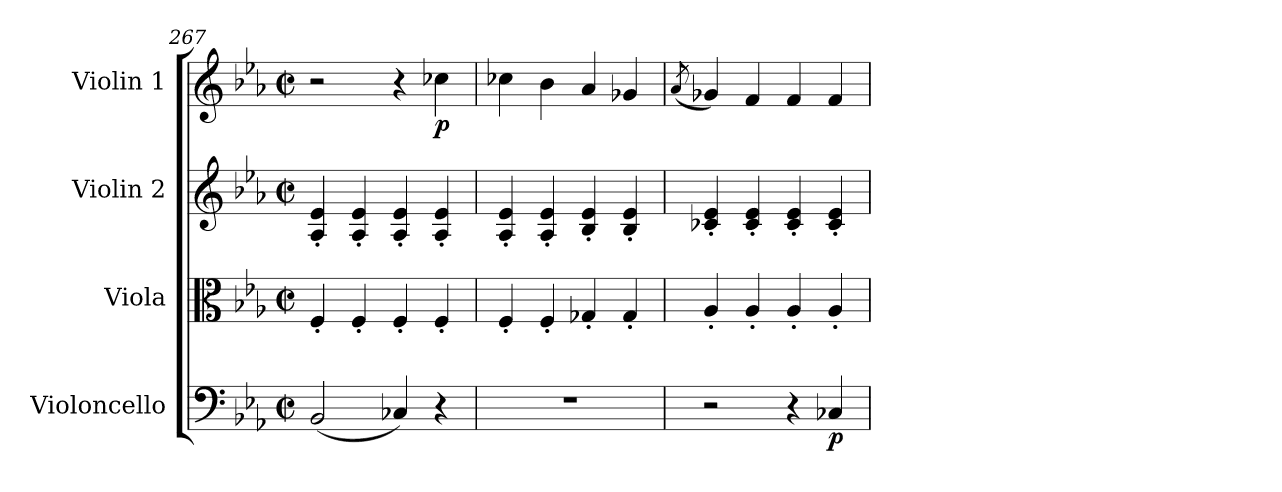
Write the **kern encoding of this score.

**kern	**dynam	**kern	**kern	**kern	**dynam
*part4	*part4	*part3	*part2	*part1	*part1
*staff4	*staff4	*staff3	*staff2	*staff1	*staff1
*I"Violoncello	*	*I"Viola	*I"Violin 2	*I"Violin 1	*
*I'Vc	*	*I'Vla	*I'Vln	*I'Vln	*
*clefF4	*	*clefC3	*clefG2	*clefG2	*
*k[b-e-a-]	*	*k[b-e-a-]	*k[b-e-a-]	*k[b-e-a-]	*
*M2/2	*	*M2/2	*M2/2	*M2/2	*
*met(c|)	*	*met(c|)	*met(c|)	*met(c|)	*
=267	=267	=267	=267	=267	=267
(2BB-/	.	4F'/	4A-/' 4e-/'	2r	.
.	.	4F'/	4A-/' 4e-/'	.	.
4C-X/)	.	4F'/	4A-/' 4e-/'	4r	.
!	!	!	!	!	!LO:DY:b
4r	.	4F'/	4A-/' 4e-/'	4cc-X\	p
=268	=268	=268	=268	=268	=268
1r	.	4F'/	4A-/' 4e-/'	4cc-X\	.
.	.	4F'/	4A-/' 4e-/'	4b-\	.
.	.	4G-X'/	4B-/' 4e-/'	4a-/	.
.	.	4G-'/	4B-/' 4e-/'	4g-X/	.
=269	=269	=269	=269	=269	=269
.	.	.	.	(8qa-/	.
2r	.	4A-'/	4c-X/' 4e-/'	4g-X/)	.
.	.	4A-'/	4c-/' 4e-/'	4f/	.
4r	.	4A-'/	4c-/' 4e-/'	4f/	.
!	!LO:DY:b	!	!	!	!
4C-X/	p	4A-'/	4c-/' 4e-/'	4f/	.
=	=	=	=	=	=
*-	*-	*-	*-	*-	*-
